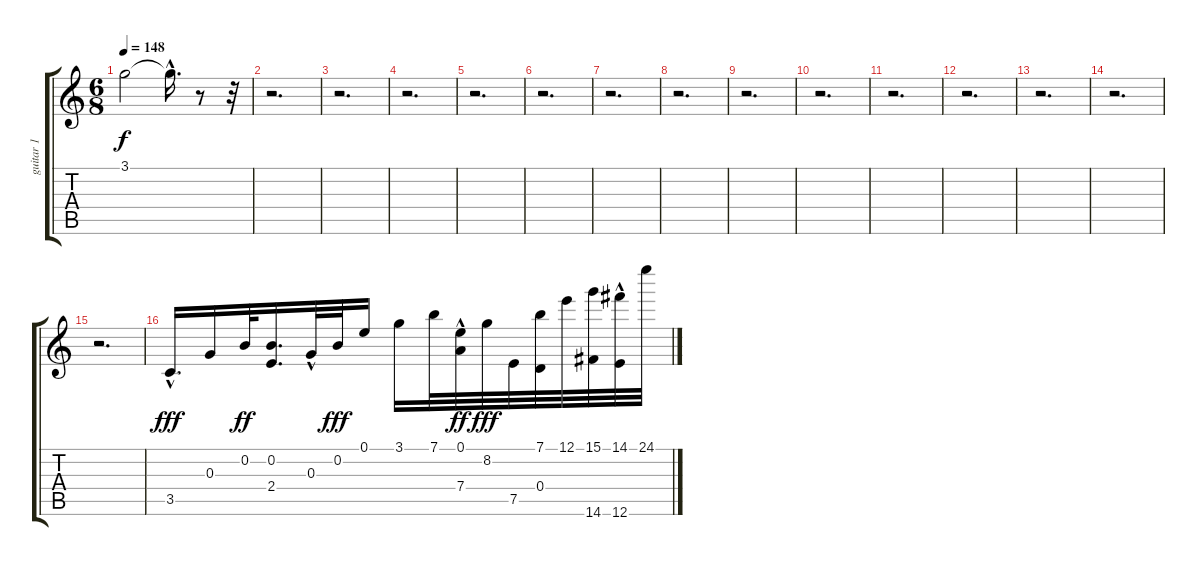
\track ("guitar 1" "guitar 1") {instrument acousticguitarsteel}
\staff {score tabs}
\tuning (E4 B3 G3 D3 A2 E2) {hide}
\ts (6 8)
\tempo 148
\clef g2
\ks c
3.1{t}.2{dy f} 3.1{hac t}.16{d} r.8 r.32 |
r.2{d} |
r.2{d} |
r.2{d} |
r.2{d} |
r.2{d} |
r.2{d} |
r.2{d} |
r.2{d} |
r.2{d} |
r.2{d} |
r.2{d} |
r.2{d} |
r.2{d} |
r.2{d} |
3.5{hac}.16{d dy fff instrument pad1newage} 0.3.16 0.2.32{dy ff} (0.2 2.4).16{d} 0.3{hac}.32 0.2.32{dy fff} 0.1.16 3.1.16 7.1.32 (0.1{hac} 7.4).32{dy ff} 8.2.32{dy fff} 7.5.32 (7.1 0.4).32 12.1.32 (15.1 14.6).32 (14.1 12.6{hac}).32 24.1.32
